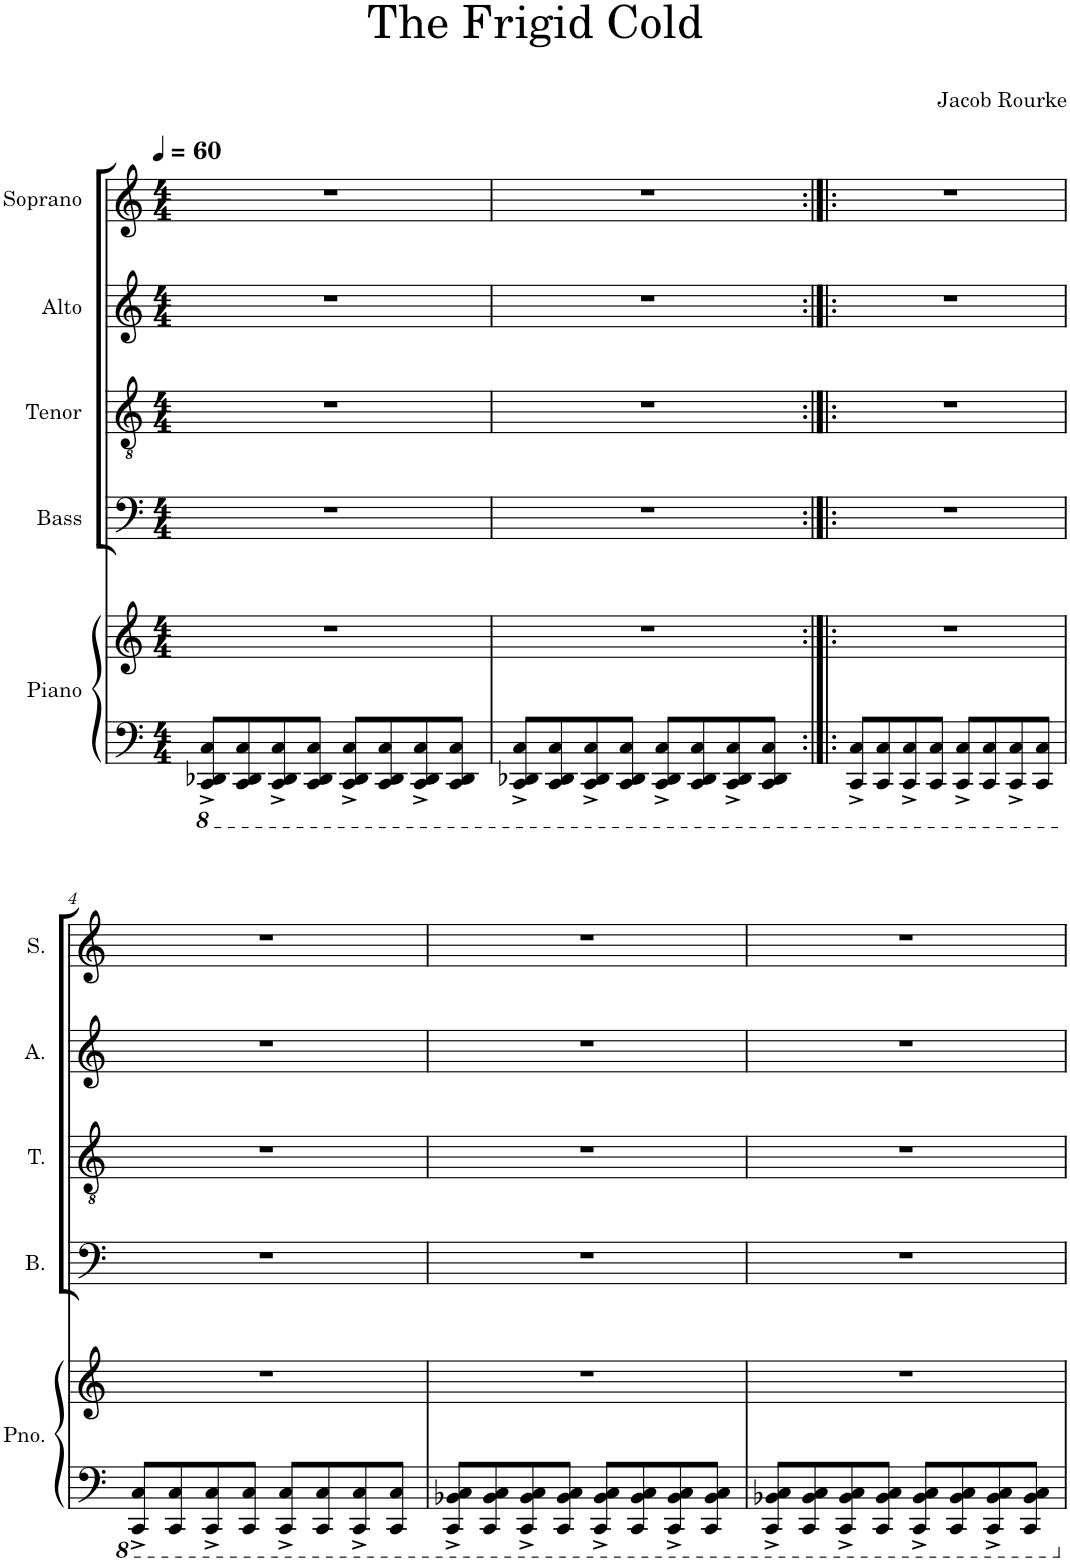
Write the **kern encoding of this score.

**kern	**kern	**kern	**kern	**kern	**kern
*part5	*part5	*part4	*part3	*part2	*part1
*staff6	*staff5	*staff4	*staff3	*staff2	*staff1
*I"Piano	*	*I"Bass	*I"Tenor	*I"Alto	*I"Soprano
*I'Pno.	*	*I'B.	*I'T.	*I'A.	*I'S.
*clefF4	*clefG2	*clefF4	*clefGv2	*clefG2	*clefG2
*k[]	*k[]	*k[]	*k[]	*k[]	*k[]
*M4/4	*M4/4	*M4/4	*M4/4	*M4/4	*M4/4
*MM60	*MM60	*MM60	*MM60	*MM60	*MM60
*8ba	*	*	*	*	*
=1	=1	=1	=1	=1	=1
8CCC/^ 8DDD-X/^ 8CC/^L	1r	1r	1r	1r	1r
8CCC/ 8DDD-/ 8CC/	.	.	.	.	.
8CCC/^ 8DDD-/^ 8CC/^	.	.	.	.	.
8CCC/ 8DDD-/ 8CC/J	.	.	.	.	.
8CCC/^ 8DDD-/^ 8CC/^L	.	.	.	.	.
8CCC/ 8DDD-/ 8CC/	.	.	.	.	.
8CCC/^ 8DDD-/^ 8CC/^	.	.	.	.	.
8CCC/ 8DDD-/ 8CC/J	.	.	.	.	.
=2	=2	=2	=2	=2	=2
8CCC/^ 8DDD-X/^ 8CC/^L	1r	1r	1r	1r	1r
8CCC/ 8DDD-/ 8CC/	.	.	.	.	.
8CCC/^ 8DDD-/^ 8CC/^	.	.	.	.	.
8CCC/ 8DDD-/ 8CC/J	.	.	.	.	.
8CCC/^ 8DDD-/^ 8CC/^L	.	.	.	.	.
8CCC/ 8DDD-/ 8CC/	.	.	.	.	.
8CCC/^ 8DDD-/^ 8CC/^	.	.	.	.	.
8CCC/ 8DDD-/ 8CC/J	.	.	.	.	.
=3:|!|:	=3:|!|:	=3:|!|:	=3:|!|:	=3:|!|:	=3:|!|:
8CCC/^ 8CC/^L	1r	1r	1r	1r	1r
8CCC/ 8CC/	.	.	.	.	.
8CCC/^ 8CC/^	.	.	.	.	.
8CCC/ 8CC/J	.	.	.	.	.
8CCC/^ 8CC/^L	.	.	.	.	.
8CCC/ 8CC/	.	.	.	.	.
8CCC/^ 8CC/^	.	.	.	.	.
8CCC/ 8CC/J	.	.	.	.	.
!!LO:LB:g=z
=4	=4	=4	=4	=4	=4
8CCC/^ 8CC/^L	1r	1r	1r	1r	1r
8CCC/ 8CC/	.	.	.	.	.
8CCC/^ 8CC/^	.	.	.	.	.
8CCC/ 8CC/J	.	.	.	.	.
8CCC/^ 8CC/^L	.	.	.	.	.
8CCC/ 8CC/	.	.	.	.	.
8CCC/^ 8CC/^	.	.	.	.	.
8CCC/ 8CC/J	.	.	.	.	.
=5	=5	=5	=5	=5	=5
8CCC/^ 8BBB-X/^ 8CC/^L	1r	1r	1r	1r	1r
8CCC/ 8BBB-/ 8CC/	.	.	.	.	.
8CCC/^ 8BBB-/^ 8CC/^	.	.	.	.	.
8CCC/ 8BBB-/ 8CC/J	.	.	.	.	.
8CCC/^ 8BBB-/^ 8CC/^L	.	.	.	.	.
8CCC/ 8BBB-/ 8CC/	.	.	.	.	.
8CCC/^ 8BBB-/^ 8CC/^	.	.	.	.	.
8CCC/ 8BBB-/ 8CC/J	.	.	.	.	.
=6	=6	=6	=6	=6	=6
8CCC/^ 8BBB-X/^ 8CC/^L	1r	1r	1r	1r	1r
8CCC/ 8BBB-/ 8CC/	.	.	.	.	.
8CCC/^ 8BBB-/^ 8CC/^	.	.	.	.	.
8CCC/ 8BBB-/ 8CC/J	.	.	.	.	.
8CCC/^ 8BBB-/^ 8CC/^L	.	.	.	.	.
8CCC/ 8BBB-/ 8CC/	.	.	.	.	.
8CCC/^ 8BBB-/^ 8CC/^	.	.	.	.	.
8CCC/ 8BBB-/ 8CC/J	.	.	.	.	.
*X8ba	*	*	*	*	*
=	=	=	=	=	=
*-	*-	*-	*-	*-	*-
